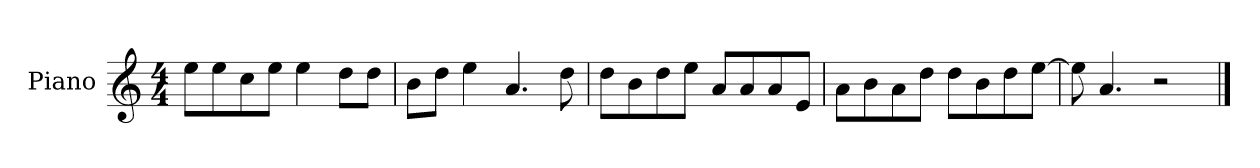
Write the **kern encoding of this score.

**kern
*part1
*staff1
*I"Piano
*I'P-no
*clefG2
*k[]
*M4/4
*MM90
=1
8ee\L
8ee\
8cc\
8ee\J
4ee\
8dd\L
8dd\J
=2
8b\L
8dd\J
4ee\
4.a/
8dd\
=3
8dd\L
8b\
8dd\
8ee\J
8a/L
8a/
8a/
8e/J
=4
8a\L
8b\
8a\
8dd\J
8dd\L
8b\
8dd\
[8ee\J
=5
8ee\]
4.a/
2r
==
*-
